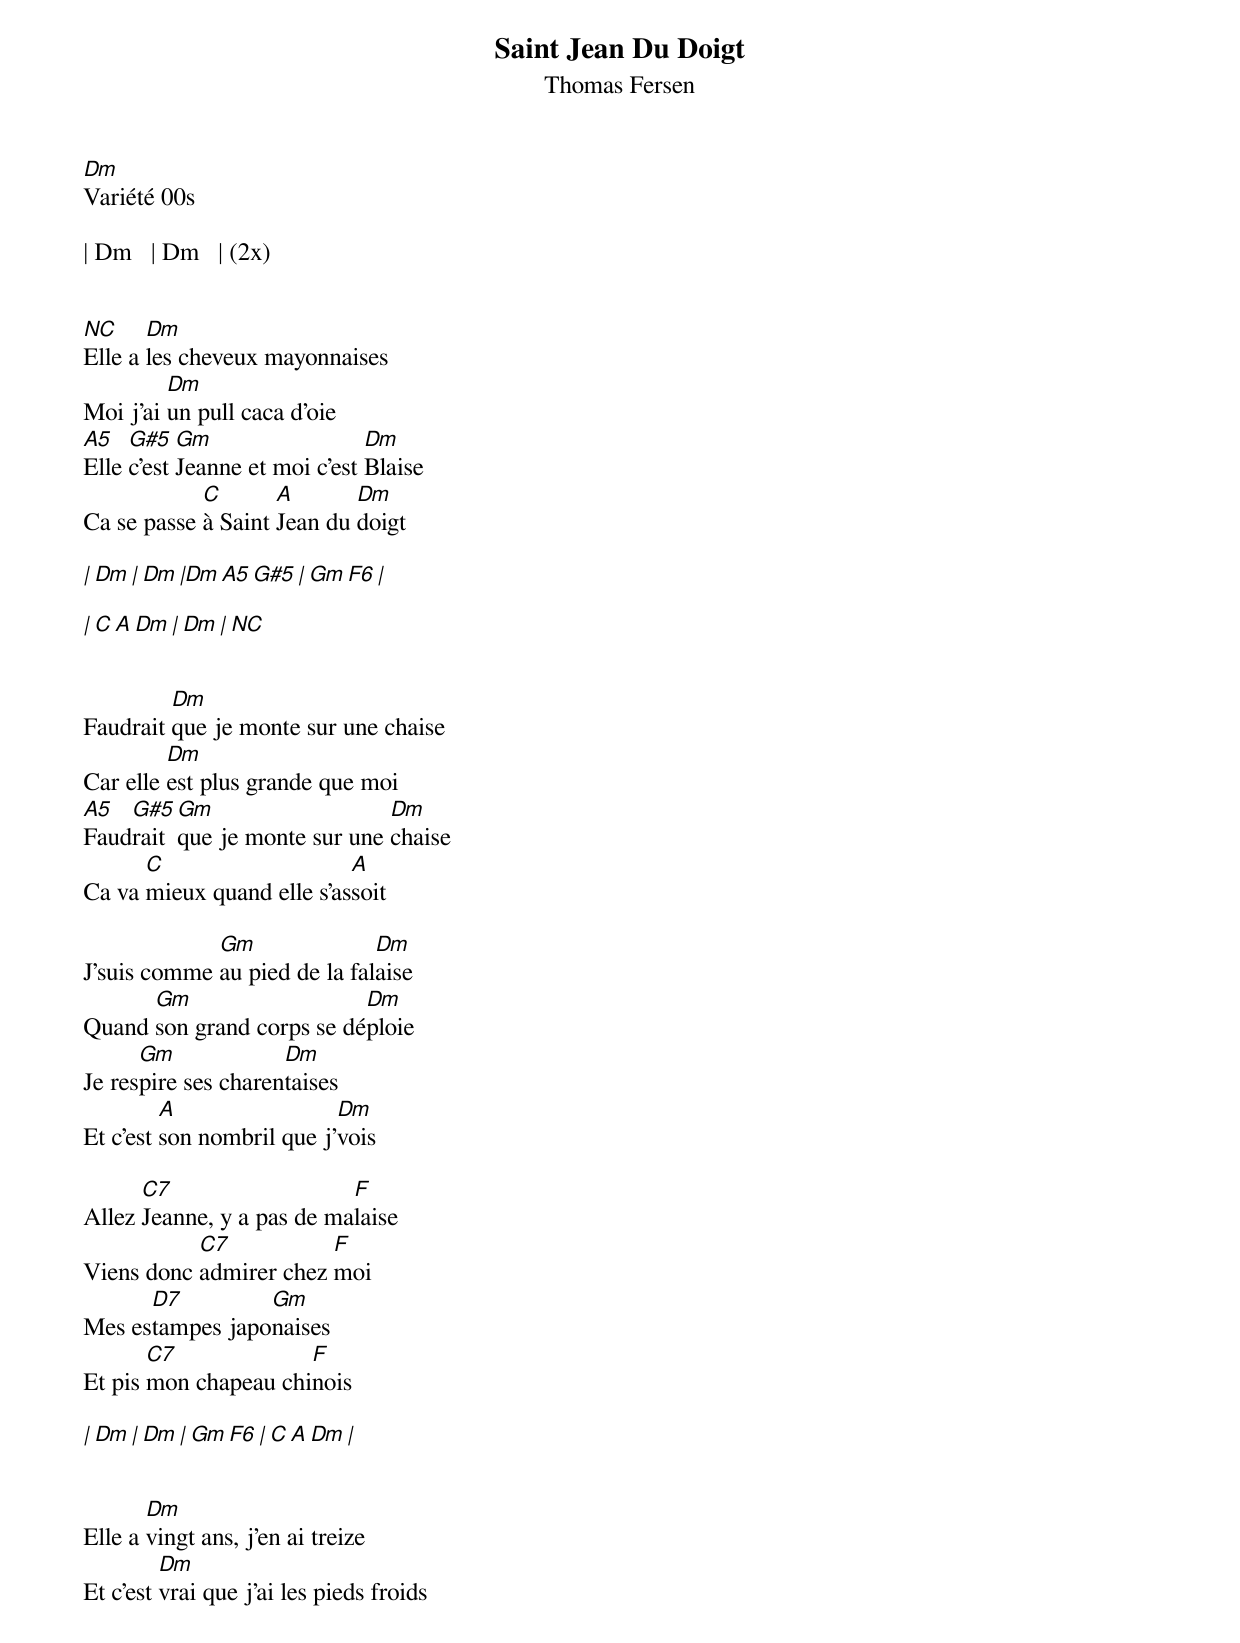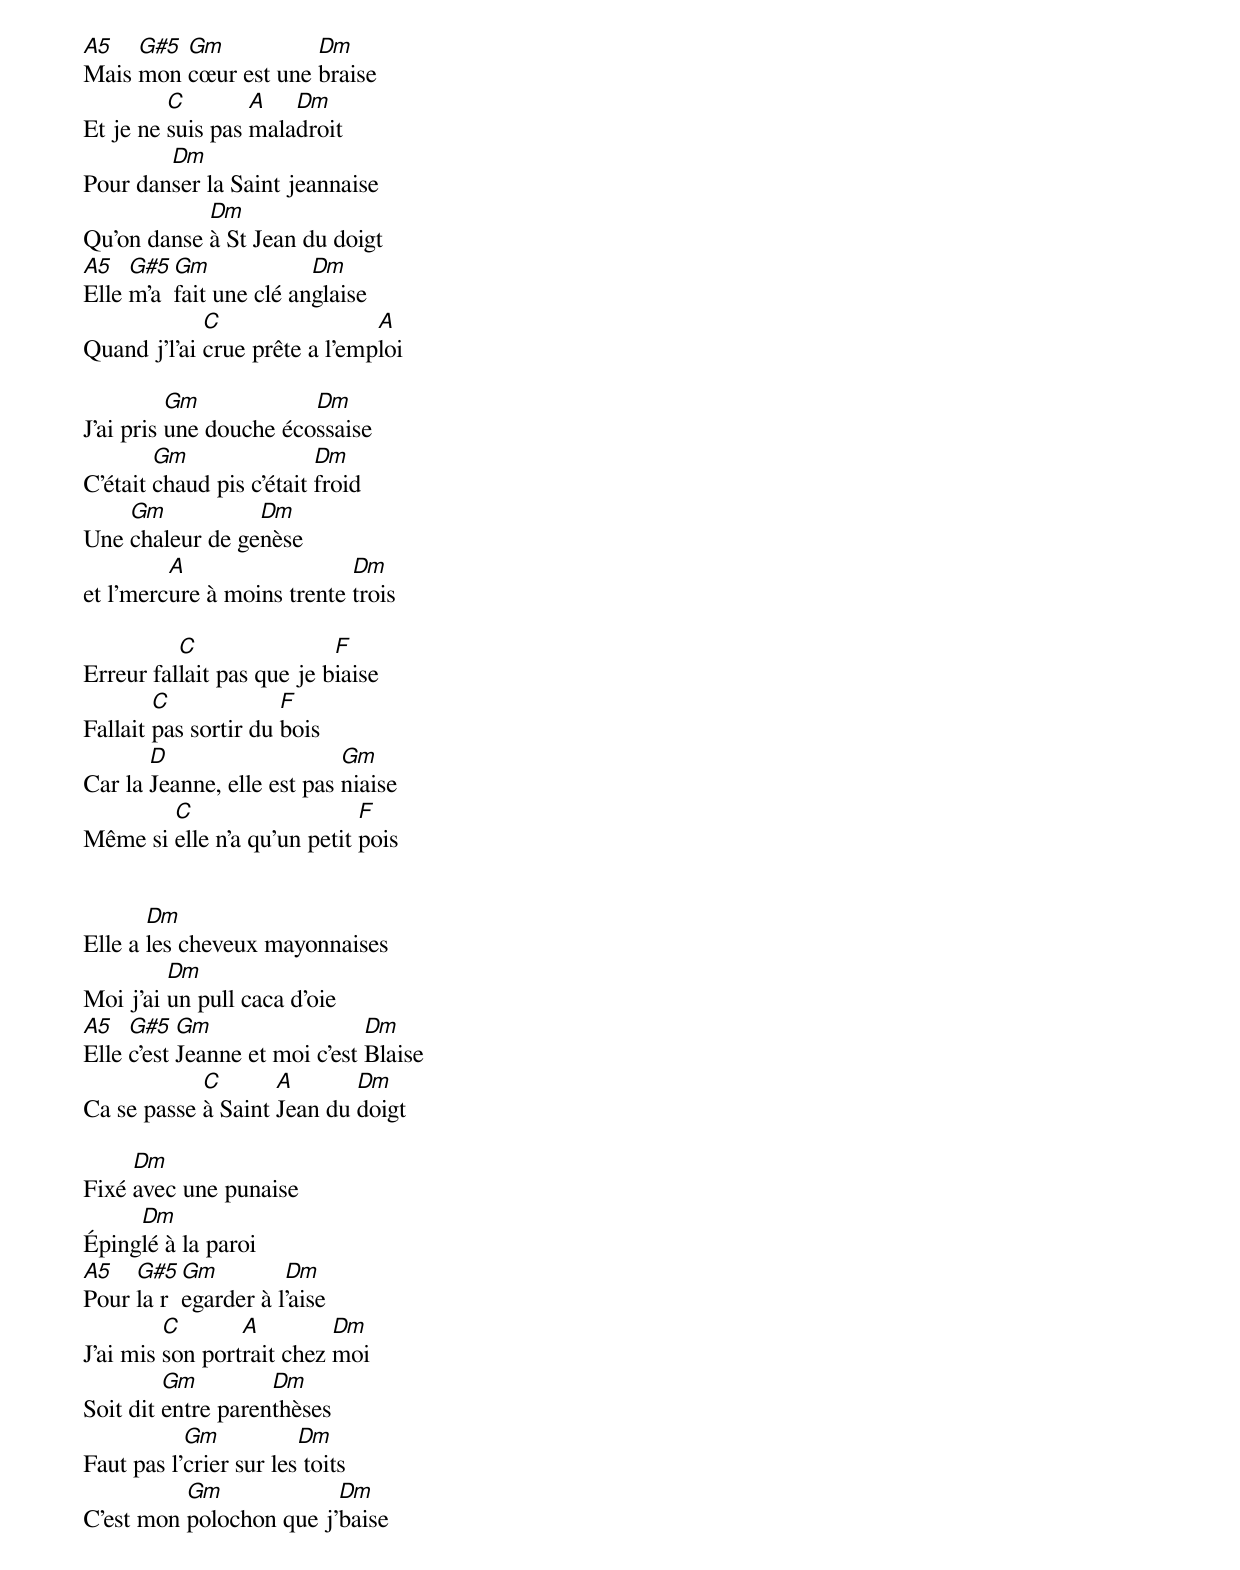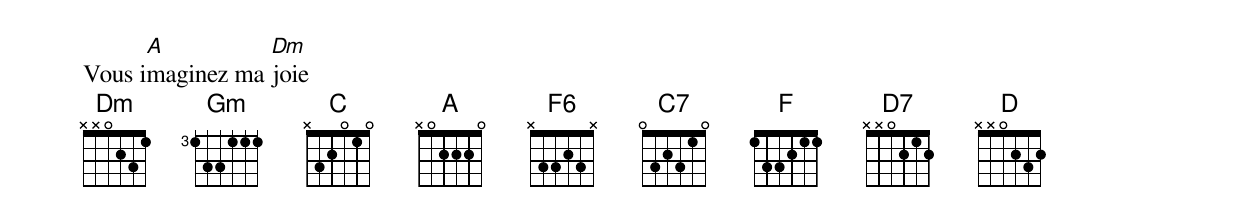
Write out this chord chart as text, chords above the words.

Saint Jean Du Doigt
Thomas Fersen
Dm
Variété 00s

| Dm   | Dm   | (2x)


NC     Dm
Elle a les cheveux mayonnaises
         Dm
Moi j'ai un pull caca d'oie
A5   G#5   Gm                  Dm
Elle c'est Jeanne et moi c'est Blaise
            C       A       Dm
Ca se passe à Saint Jean du doigt

| Dm      | Dm     |Dm  A5 G#5 | Gm  F6  |

| C A  Dm | Dm     | NC


         Dm
Faudrait que je monte sur une chaise
         Dm
Car elle est plus grande que moi
A5  G#5  Gm                   Dm
Faudrait que je monte sur une chaise
      C                    A
Ca va mieux quand elle s'assoit

             Gm               Dm
J'suis comme au pied de la falaise
      Gm                   Dm
Quand son grand corps se déploie
      Gm             Dm
Je respire ses charentaises
         A                 Dm
Et c'est son nombril que j'vois

      C7                   F
Allez Jeanne, y a pas de malaise
           C7           F
Viens donc admirer chez moi
      D7         Gm
Mes estampes japonaises
       C7             F
Et pis mon chapeau chinois

| Dm    | Dm   | Gm  F6  | C A  Dm |


       Dm
Elle a vingt ans, j'en ai treize
         Dm
Et c'est vrai que j'ai les pieds froids
A5   G#5 Gm           Dm
Mais mon cœur est une braise
         C        A   Dm
Et je ne suis pas maladroit
        Dm
Pour danser la Saint jeannaise
            Dm
Qu'on danse à St Jean du doigt
A5   G#5 Gm             Dm
Elle m'a fait une clé anglaise
             C                 A
Quand j'l'ai crue prête a l'emploi

          Gm            Dm
J'ai pris une douche écossaise
        Gm                Dm
C'était chaud pis c'était froid
    Gm           Dm
Une chaleur de genèse
         A                  Dm
et l'mercure à moins trente trois

          C                F
Erreur fallait pas que je biaise
        C             F
Fallait pas sortir du bois
       D                    Gm
Car la Jeanne, elle est pas niaise
        C                    F
Même si elle n'a qu'un petit pois


       Dm
Elle a les cheveux mayonnaises
         Dm
Moi j'ai un pull caca d'oie
A5   G#5   Gm                  Dm
Elle c'est Jeanne et moi c'est Blaise
            C       A       Dm
Ca se passe à Saint Jean du doigt

     Dm
Fixé avec une punaise
     Dm
Épinglé à la paroi
A5   G#5 Gm         Dm
Pour la regarder à l'aise
         C       A         Dm
J'ai mis son portrait chez moi
         Gm         Dm
Soit dit entre parenthèses
           Gm           Dm
Faut pas l'crier sur les toits
          Gm             Dm
C'est mon polochon que j'baise
      A          Dm
Vous imaginez ma joie
